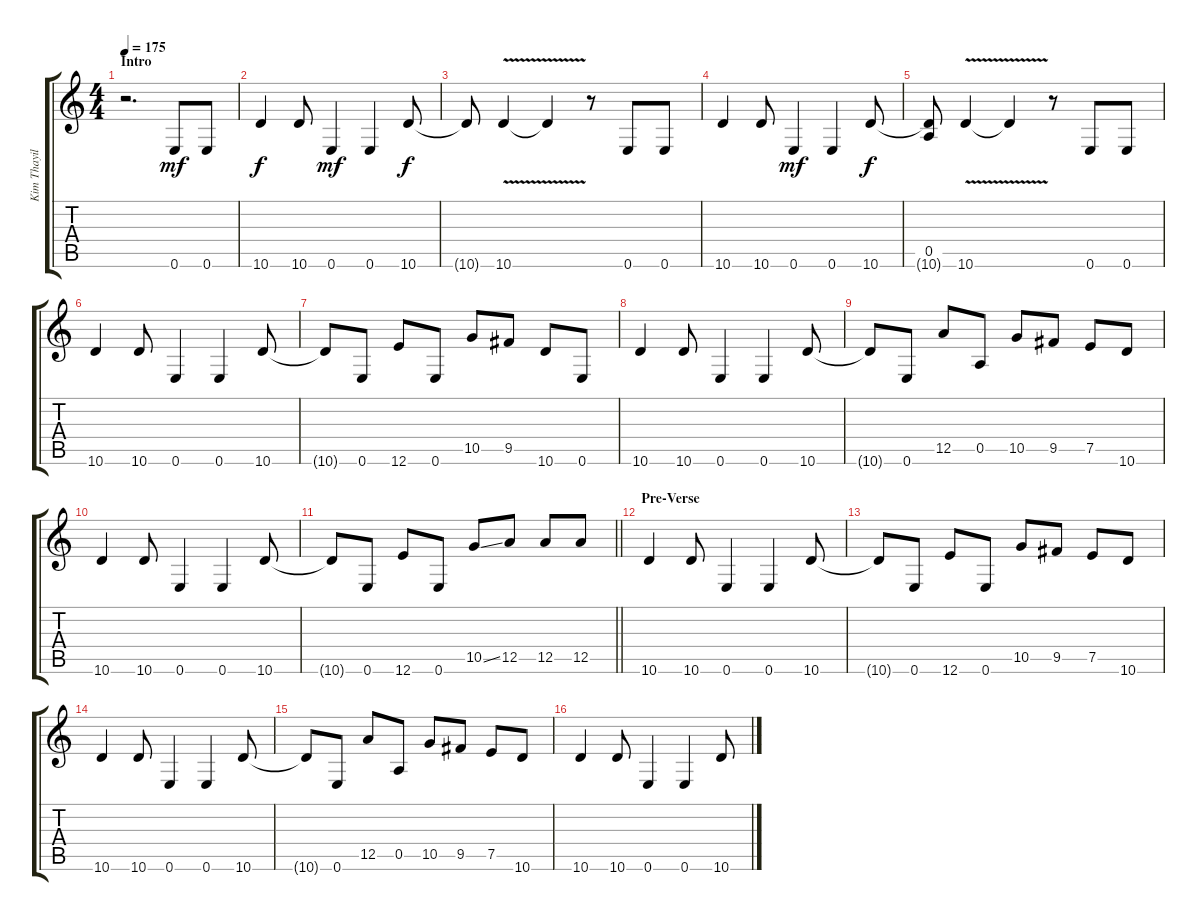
\track ("Kim Thayil_guitar" "Kim Thayil") {instrument overdrivenguitar}
\staff {score tabs}
\tuning (E4 B3 G3 D3 A2 E2) {hide}
\ts (4 4)
\section ("" "Intro")
\tempo 175
\clef g2
\ks c
r.2{d dy mf instrument overdrivenguitar} 0.6.8 0.6.8 |
10.6.4{dy f} 10.6.8 0.6.4{dy mf} 0.6.4 10.6.8{dy f} |
10.6{t}.8 10.6{v}.4 10.6{t}.4 r.8 0.6.8 0.6.8 |
10.6.4 10.6.8 0.6.4{dy mf} 0.6.4 10.6.8{dy f} |
(0.5 10.6{t}).8 10.6{v}.4 10.6{t}.4 r.8 0.6.8 0.6.8 |
10.6.4 10.6.8 0.6.4 0.6.4 10.6.8 |
10.6{t}.8 0.6.8 12.6.8 0.6.8 10.5.8 9.5.8 10.6.8 0.6.8 |
10.6.4 10.6.8 0.6.4 0.6.4 10.6.8 |
10.6{t}.8 0.6.8 12.5.8 0.5.8 10.5.8 9.5.8 7.5.8 10.6.8 |
10.6.4 10.6.8 0.6.4 0.6.4 10.6.8 |
\barLineRight lightlight
10.6{t}.8 0.6.8 12.6.8 0.6.8 10.5{ss}.8 12.5.8 12.5.8 12.5.8 |
\section ("" "Pre-Verse")
10.6.4 10.6.8 0.6.4 0.6.4 10.6.8 |
10.6{t}.8 0.6.8 12.6.8 0.6.8 10.5.8 9.5.8 7.5.8 10.6.8 |
10.6.4 10.6.8 0.6.4 0.6.4 10.6.8 |
10.6{t}.8 0.6.8 12.5.8 0.5.8 10.5.8 9.5.8 7.5.8 10.6.8 |
10.6.4 10.6.8 0.6.4 0.6.4 10.6.8
